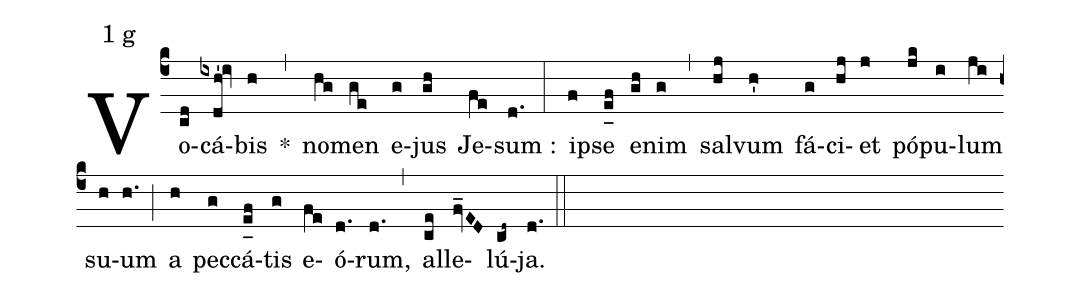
mode:1 g;
%%
(c4) Vo(cd)cá(ixdh'!iv)bis(h) *(,) no(hg)men(ge) e(g)jus(gh) Je(fe)sum :(d.) (:) i(f)pse(e_[uh:l]f) e(gh)nim(g) (,) sal(hj)vum(h') fá(g)ci(hj)et(j) pó(jk)pu(i)lum(ji) su(h)um(h.) (;) a(h) pec(g)cá(e_[uh:l]f)tis(g) e(fe)ó(d.)rum,(d.) (,) al(ce)le(fv_ED)lú(cd~)ja.(d.) (::)
